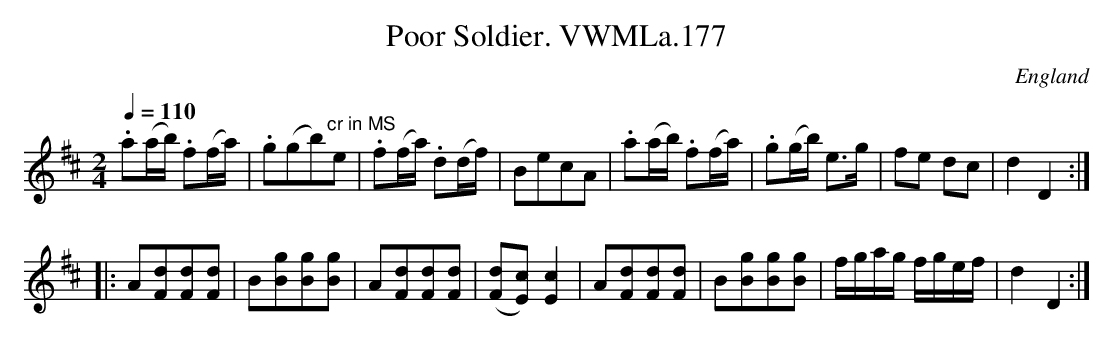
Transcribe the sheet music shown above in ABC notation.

X:1
T:Poor Soldier. VWMLa.177
O:England
M:2/4
L:1/8
Q:1/4=110
K:D major
.a(a/b/) .f(f/a/)|.g(gb)"^cr in MS"e|\
.f(f/a/) .d(d/f/)|BecA|\
.a(a/b/) .f(f/a/)|.g(g/b/) e>g|\
fe dc|d2 D2:|
|:A[F.d][F.d][F.d]|B[B.g][B.g][B.g]|\
A[F.d][F.d][F.d]|([Fd][Ec])[E2c2]|\
A[Fd][Fd][Fd]|B[B.g][B.g][B.g]|\
f/g/a/g/ f/g/e/f/|d2 D2:|
